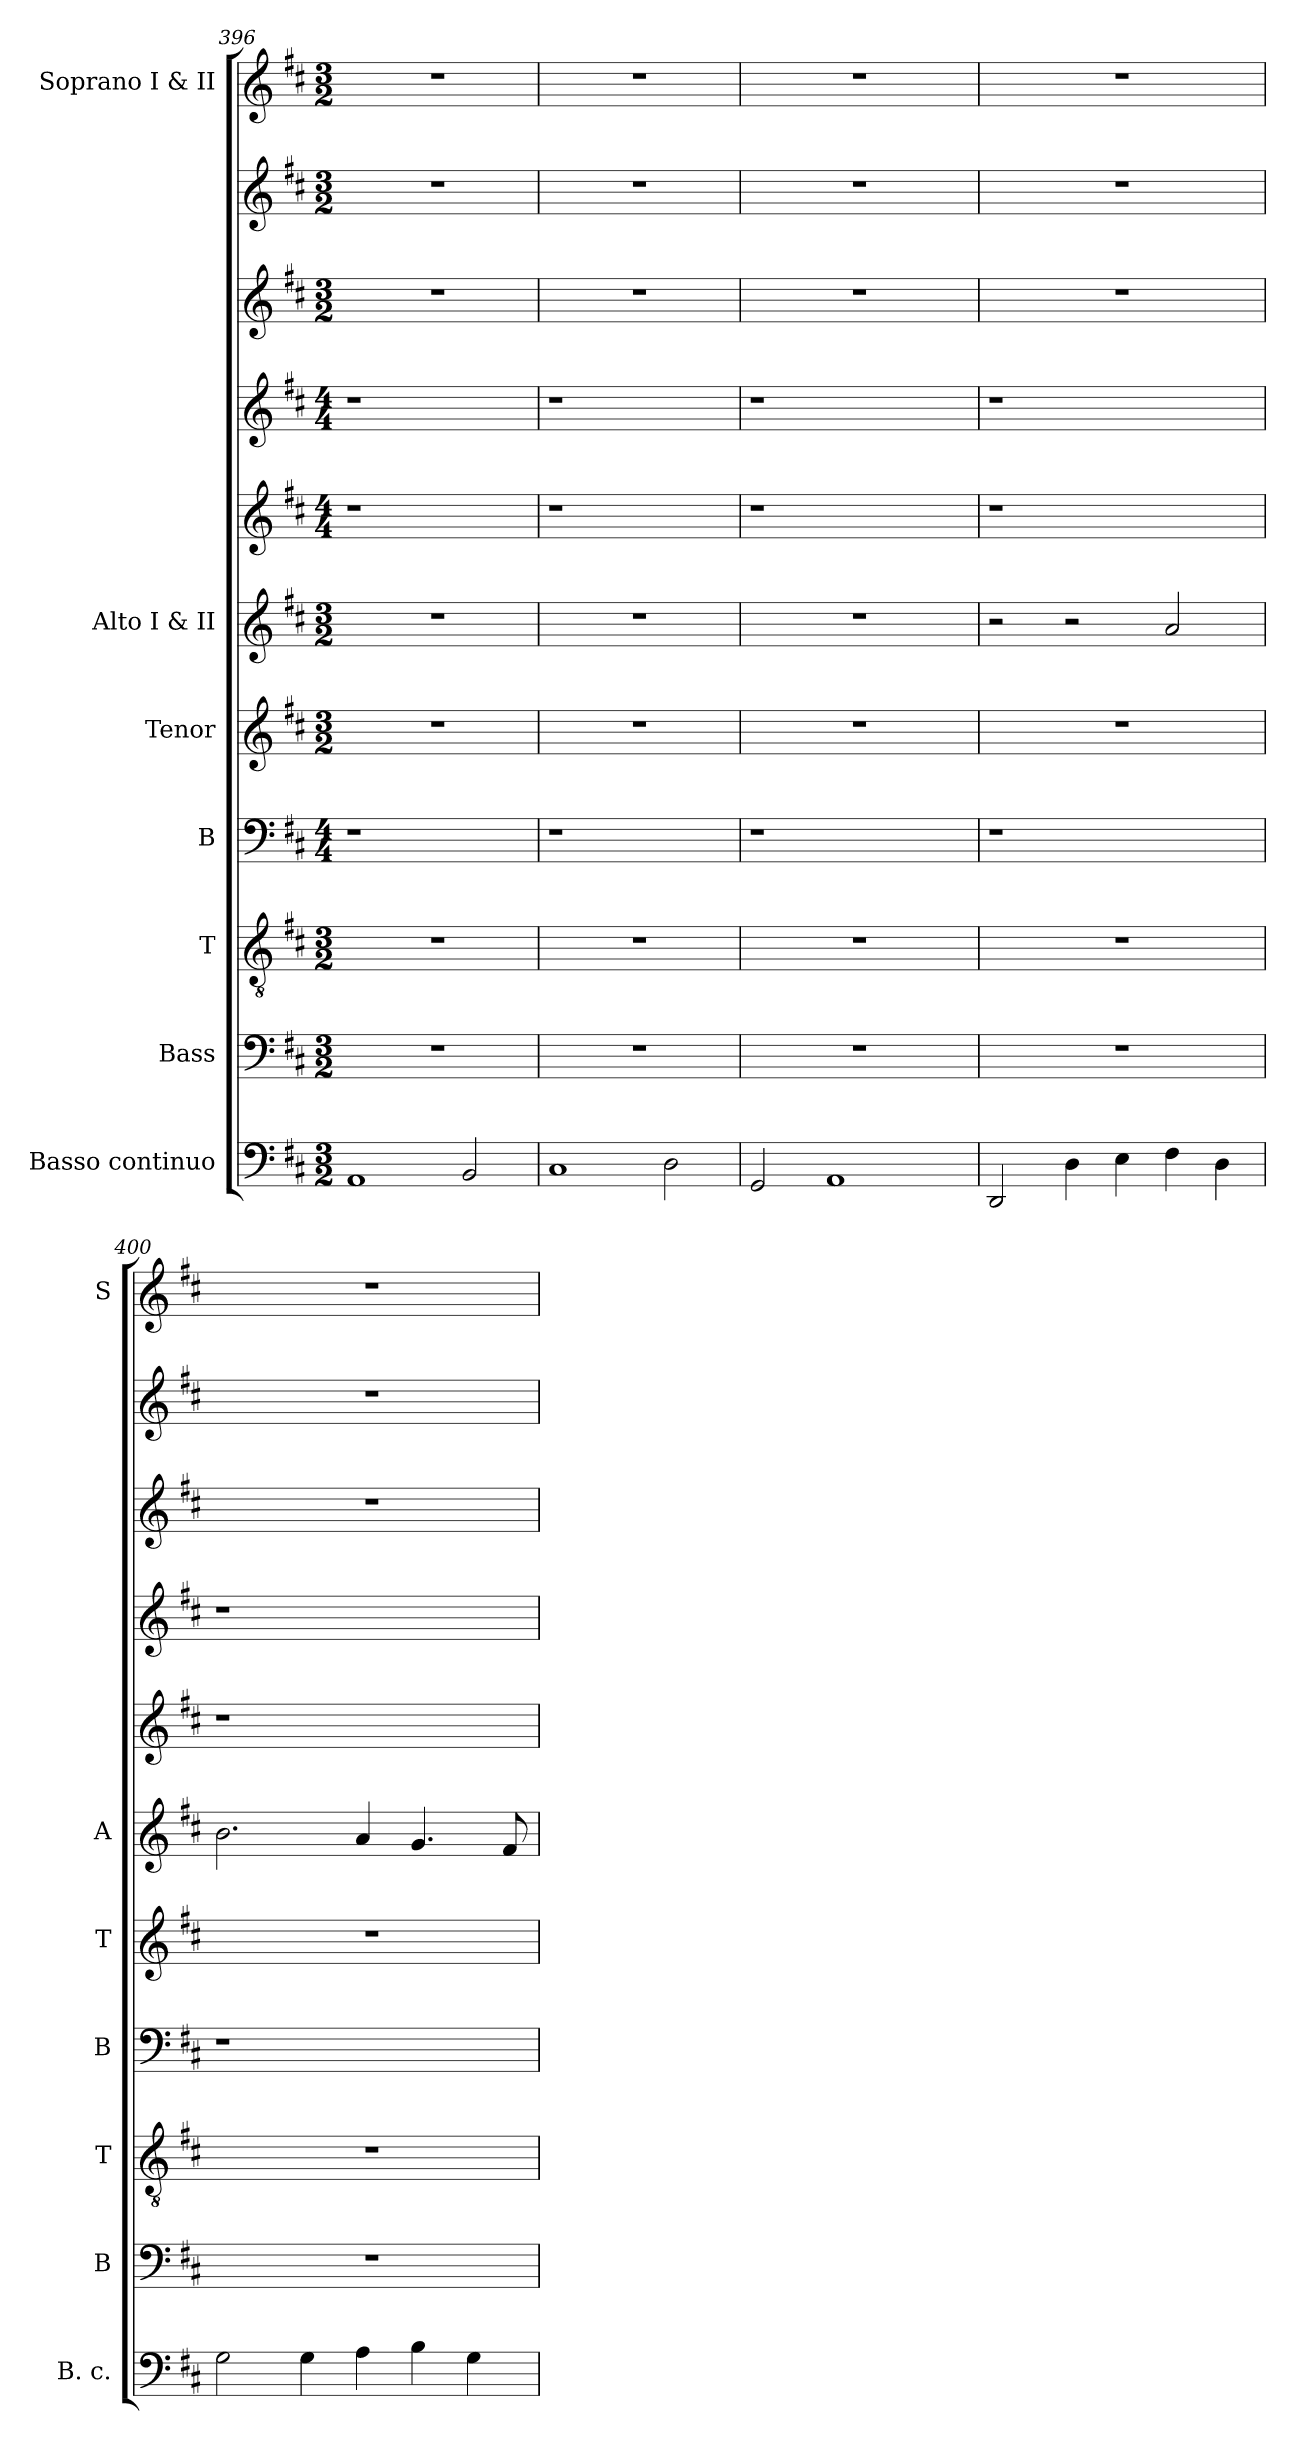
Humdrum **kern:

**kern	**kern	**kern	**kern	**kern	**kern	**kern	**kern	**kern	**kern	**kern
*part11	*part10	*part9	*part8	*part7	*part6	*part5	*part4	*part3	*part2	*part1
*staff11	*staff10	*staff9	*staff8	*staff7	*staff6	*staff5	*staff4	*staff3	*staff2	*staff1
*I"Basso continuo	*I"Bass	*I"T	*I"B	*I"Tenor	*I"Alto I & II	*	*	*	*	*I"Soprano I & II
*I'B. c.	*I'B	*I'T	*I'B	*I'T	*I'A	*	*	*	*	*I'S
*clefF4	*clefF4	*clefGv2	*clefF4	*clefG2	*clefG2	*clefG2	*clefG2	*clefG2	*clefG2	*clefG2
*ITrd7c12	*	*	*	*	*	*	*	*	*	*
*k[f#c#]	*k[f#c#]	*k[f#c#]	*k[f#c#]	*k[f#c#]	*k[f#c#]	*k[f#c#]	*k[f#c#]	*k[f#c#]	*k[f#c#]	*k[f#c#]
*D:	*D:	*D:	*D:	*D:	*D:	*D:	*D:	*D:	*D:	*D:
*M3/2	*M3/2	*M3/2	*M4/4	*M3/2	*M3/2	*M4/4	*M4/4	*M3/2	*M3/2	*M3/2
=396	=396	=396	=396	=396	=396	=396	=396	=396	=396	=396
!	!	!	!	!	!LO:N:vis=1	!	!	!	!	!
1AAA	1.r	1.r	1r	1.r	1.r	1r	1r	1.r	1.r	1.r
2BBB/	.	.	2ryy	.	.	2ryy	2ryy	.	.	.
=397	=397	=397	=397	=397	=397	=397	=397	=397	=397	=397
!	!	!	!	!	!LO:N:vis=1	!	!	!	!	!
1CC#	1.r	1.r	1r	1.r	1.r	1r	1r	1.r	1.r	1.r
2DD\	.	.	2ryy	.	.	2ryy	2ryy	.	.	.
=398	=398	=398	=398	=398	=398	=398	=398	=398	=398	=398
!	!	!	!	!	!LO:N:vis=1	!	!	!	!	!
2GGG/	1.r	1.r	1r	1.r	1.r	1r	1r	1.r	1.r	1.r
1AAA	.	.	.	.	.	.	.	.	.	.
.	.	.	2ryy	.	.	2ryy	2ryy	.	.	.
=399	=399	=399	=399	=399	=399	=399	=399	=399	=399	=399
2DDD/	1.r	1.r	1r	1.r	2r	1r	1r	1.r	1.r	1.r
4DD\	.	.	.	.	2r	.	.	.	.	.
4EE\	.	.	.	.	.	.	.	.	.	.
4FF#\	.	.	2ryy	.	2a/	2ryy	2ryy	.	.	.
4DD\	.	.	.	.	.	.	.	.	.	.
!!LO:LB:g=z
=400	=400	=400	=400	=400	=400	=400	=400	=400	=400	=400
2GG\	1.r	1.r	1r	1.r	2.b\	1r	1r	1.r	1.r	1.r
4GG\	.	.	.	.	.	.	.	.	.	.
4AA\	.	.	.	.	4a/	.	.	.	.	.
4BB\	.	.	2ryy	.	4.g/	2ryy	2ryy	.	.	.
4GG\	.	.	.	.	.	.	.	.	.	.
.	.	.	.	.	8f#/	.	.	.	.	.
=	=	=	=	=	=	=	=	=	=	=
*-	*-	*-	*-	*-	*-	*-	*-	*-	*-	*-
